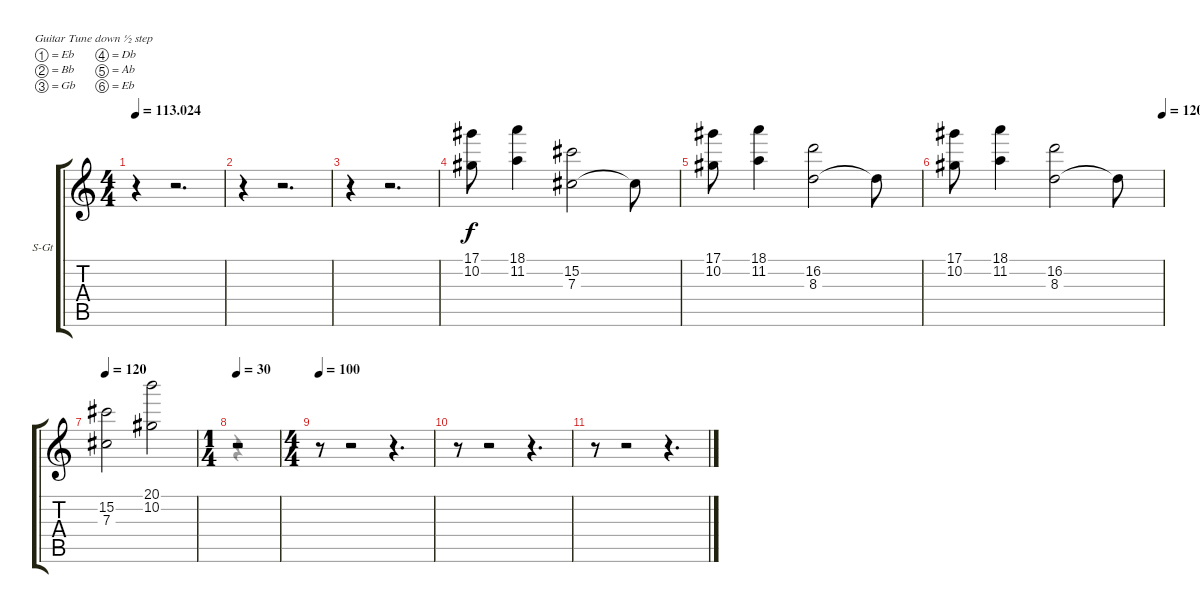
\bracketExtendMode groupsimilarinstruments
\firstSystemTrackNameOrientation horizontal
\otherSystemsTrackNameOrientation horizontal
\track ("Клавишные (Иванов Д) 1" "S-Gt") {instrument fx1rain}
\staff {score tabs}
\tuning (Eb4 Bb3 Gb3 Db3 Ab2 Eb2)
\displaytranspose 12
\voice
\ts (4 4)
\tempo
113.024
\accidentals auto
\clef g2
\ottava regular
\simile none
\ks c
r.4{dy f} r.2{d} |
r.4 r.2{d} |
r.4 r.2{d} |
(17.1 10.2).8 (18.1 11.2).4 (15.2 7.3).2 7.3{t}.8 |
(17.1 10.2).8 (18.1 11.2).4 (16.2 8.3).2 8.3{t}.8 |
\tempo (120 1)
(17.1 10.2).8 (18.1 11.2).4 (16.2 8.3).2 8.3{t}.8 |
\tempo 120
(15.2 7.3).2 (20.1 10.2).2 |
\ts (1 4)
\beaming (8 2)
\tempo 30
r.2 |
\ts (4 4)
\beaming (8 2 2 2 2)
\tempo 100
r.8 r.2 r.4{d} |
r.8 r.2 r.4{d} |
r.8 r.2 r.4{d}
\voice
\clef g2
\ottava regular
\simile none
\ks c
|
|
|
|
|
|
|
r.4{dy mf} |
|
|
